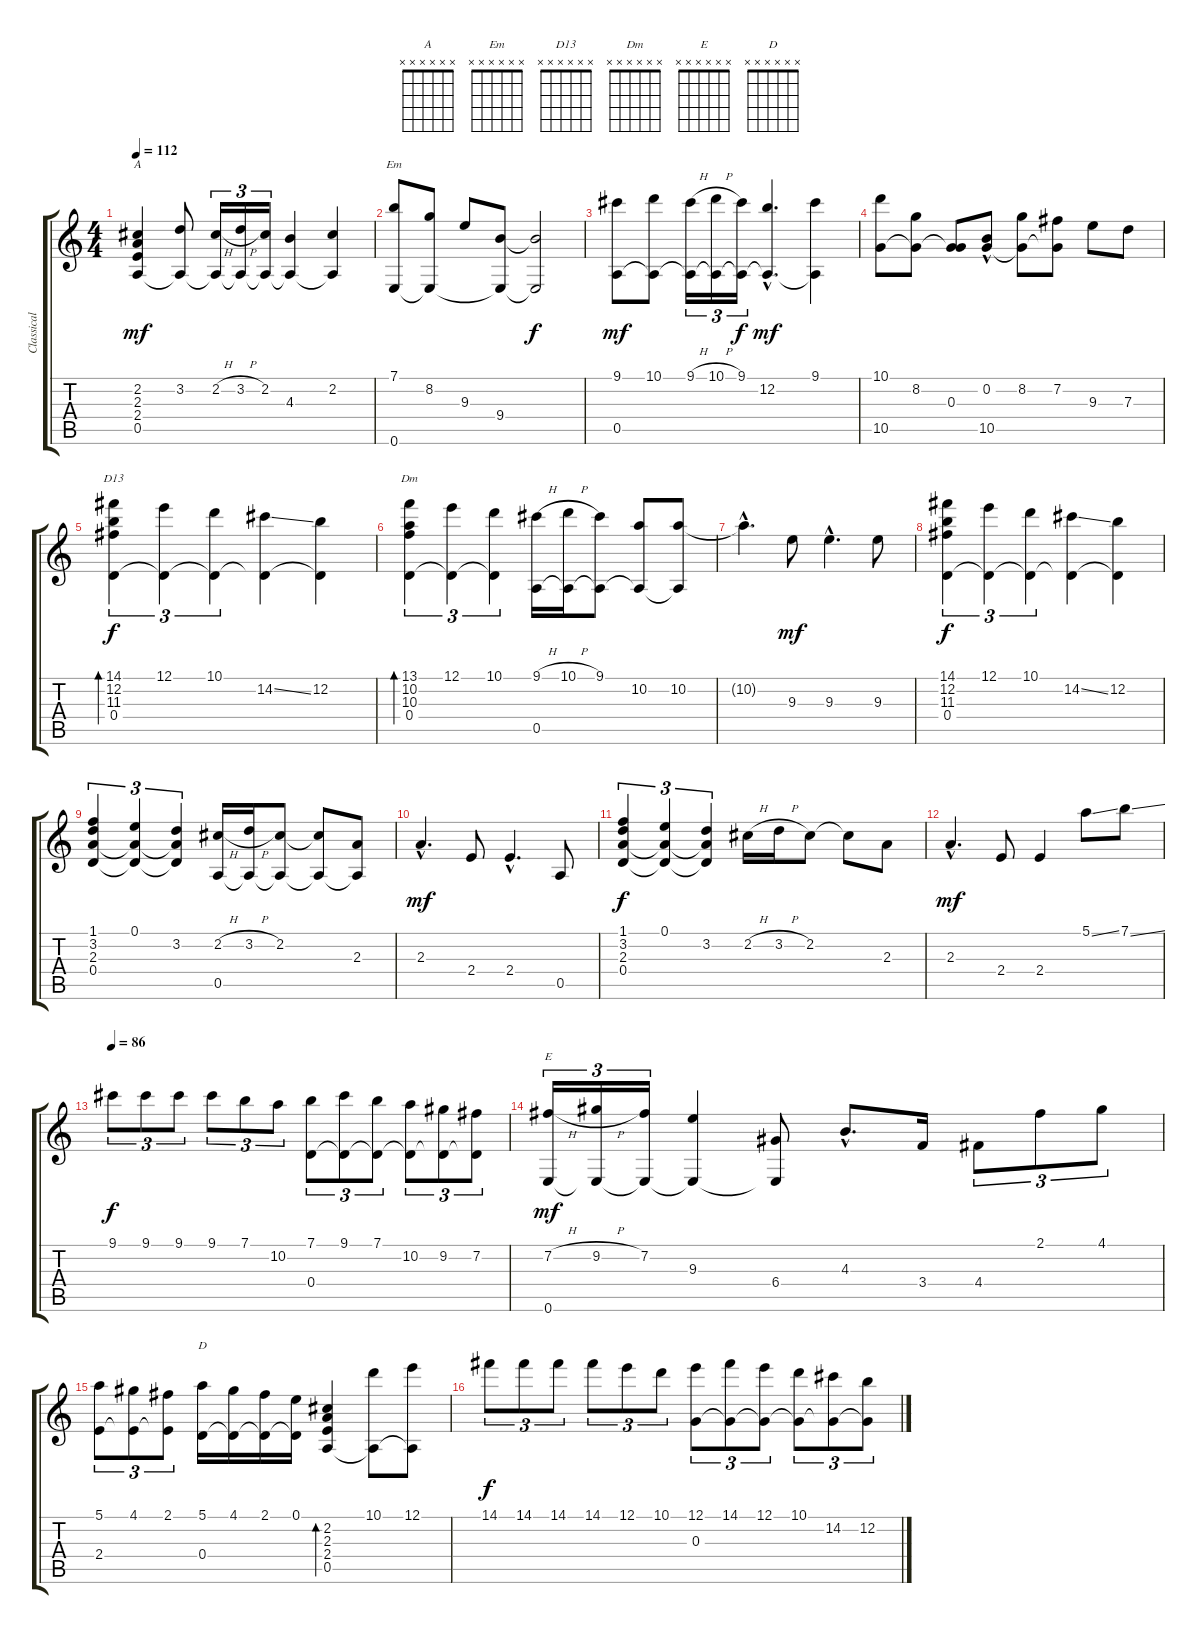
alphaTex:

\track ("Classical Guitar" "Classical ") {instrument acousticguitarnylon}
\staff {score tabs}
\tuning (E4 B3 G3 D3 A2 E2) {hide}
\chord ("A" x x x x x x) {firstfret 0}
\chord ("Em" x x x x x x) {firstfret 0}
\chord ("D13" x x x x x x) {firstfret 0}
\chord ("Dm" x x x x x x) {firstfret 0}
\chord ("E" x x x x x x) {firstfret 0}
\chord ("D" x x x x x x) {firstfret 0}
\ts (4 4)
\tempo 112
\clef g2
\ks c
(2.2 2.3 2.4 0.5).4{ch "A" dy mf} (3.2 0.5{t}).8 (2.2{h} 0.5{t}).16{tu (3 2)} (3.2{h} 0.5{t}).16{tu (3 2)} (2.2 0.5{t}).16{tu (3 2)} (4.3 0.5{t}).4 (2.2 0.5{t}).4 |
(7.1 0.6).8{ch "Em"} (8.2 0.6{t}).8 9.3.8 (9.4 0.6{t}).8 (9.4{t} 0.6{t}).2{dy f} |
(9.1 0.5).8{dy mf} (10.1 0.5{t}).8 (9.1{h} 0.5{t}).16{tu (3 2)} (10.1{h} 0.5{t}).16{tu (3 2)} (9.1 0.5{t}).16{tu (3 2) dy f} (12.2{hac} 0.5{hac t}).4{d dy mf} (9.1 0.5{t}).4 |
(10.1 10.5).8 (8.2 10.5{t}).8 (0.3 10.5{t}).8 (0.2 10.5{hac}).8 (8.2 10.5{t}).8 (7.2 10.5{t}).8 9.3.8 7.3.8 |
(14.1 12.2 11.3 0.4).4{tu (3 2) bd 60 ch "D13" dy f} (12.1 0.4{t}).4{tu (3 2)} (10.1 0.4{t}).4{tu (3 2)} (14.2{ss} 0.4{t}).4 (12.2 0.4{t}).4 |
(13.1 10.2 10.3 0.4).4{tu (3 2) bd 60 ch "Dm"} (12.1 0.4{t}).4{tu (3 2)} (10.1 0.4{t}).4{tu (3 2)} (9.1{h} 0.5).16 (10.1{h} 0.5{t}).16 (9.1 0.5{t}).8 (10.2 0.5{t}).8 (10.2 0.5{t}).8 |
10.2{hac t}.4{d} 9.3.8{dy mf} 9.3{hac}.4{d} 9.3.8 |
(14.1 12.2 11.3 0.4).4{tu (3 2) dy f} (12.1 0.4{t}).4{tu (3 2)} (10.1 0.4{t}).4{tu (3 2)} (14.2{ss} 0.4{t}).4 (12.2 0.4{t}).4 |
(1.1 3.2 2.3 0.4).4{tu (3 2)} (0.1 2.3{t} 0.4{t}).4{tu (3 2)} (3.2 2.3{t} 0.4{t}).4{tu (3 2)} (2.2{h} 0.5).16 (3.2{h} 0.5{t}).16 (2.2 0.5{t}).8 (2.2{t} 0.5{t}).8 (2.3 0.5{t}).8 |
2.3{hac}.4{d dy mf} 2.4.8 2.4{hac}.4{d} 0.5.8 |
(1.1 3.2 2.3 0.4).4{tu (3 2) dy f} (0.1 2.3{t} 0.4{t}).4{tu (3 2)} (3.2 2.3{t} 0.4{t}).4{tu (3 2)} 2.2{h}.16 3.2{h}.16 2.2.8 2.2{t}.8 2.3.8 |
2.3{hac}.4{d dy mf} 2.4.8 2.4.4 5.1{ss}.8 7.1{ss}.8 |
\tempo 86
9.1.8{tu (3 2) dy f} 9.1.8{tu (3 2)} 9.1.8{tu (3 2)} 9.1.8{tu (3 2)} 7.1.8{tu (3 2)} 10.2.8{tu (3 2)} (7.1 0.4).8{tu (3 2)} (9.1 0.4{t}).8{tu (3 2)} (7.1 0.4{t}).8{tu (3 2)} (10.2 0.4{t}).8{tu (3 2)} (9.2 0.4{t}).8{tu (3 2)} (7.2 0.4{t}).8{tu (3 2)} |
(7.2{h} 0.6).16{tu (3 2) ch "E" dy mf} (9.2{h} 0.6{t}).16{tu (3 2)} (7.2 0.6{t}).16{tu (3 2)} (9.3 0.6{t}).4 (6.4 0.6{t}).8 4.3{hac}.8{d} 3.4.16 4.4.8{tu (3 2)} 2.1.8{tu (3 2)} 4.1.8{tu (3 2)} |
(5.1 2.4).8{tu (3 2)} (4.1 2.4{t}).8{tu (3 2)} (2.1 2.4{t}).8{tu (3 2)} (5.1 0.4).16{ch "D"} (4.1 0.4{t}).16 (2.1 0.4{t}).16 (0.1 0.4{t}).16 (2.2 2.3 2.4 0.5).4{bd 60} (10.1 0.5{t}).8 (12.1 0.5{t}).8 |
14.1.8{tu (3 2) dy f} 14.1.8{tu (3 2)} 14.1.8{tu (3 2)} 14.1.8{tu (3 2)} 12.1.8{tu (3 2)} 10.1.8{tu (3 2)} (12.1 0.3).8{tu (3 2)} (14.1 0.3{t}).8{tu (3 2)} (12.1 0.3{t}).8{tu (3 2)} (10.1 0.3{t}).8{tu (3 2)} (14.2 0.3{t}).8{tu (3 2)} (12.2 0.3{t}).8{tu (3 2)}
